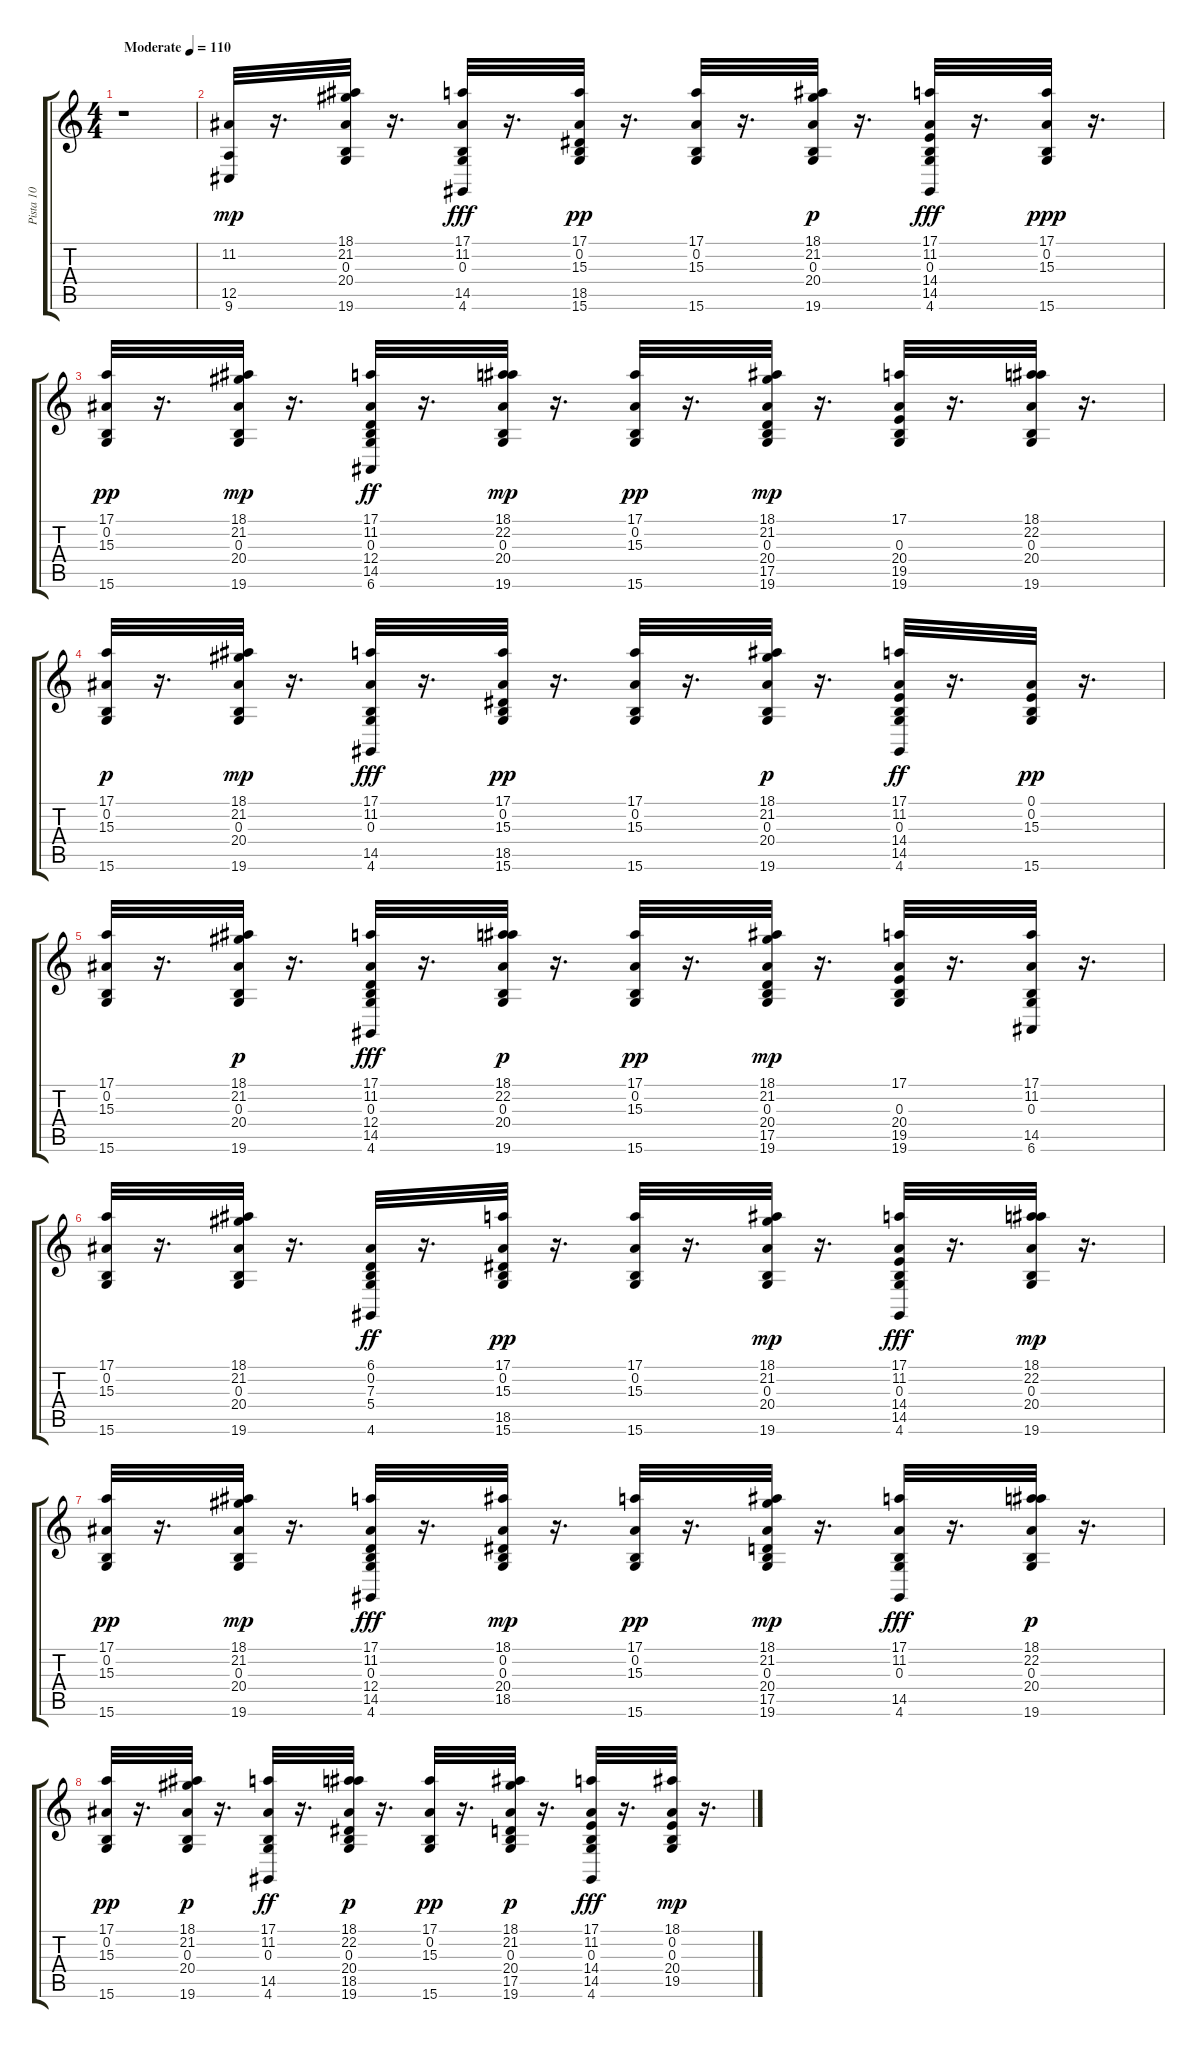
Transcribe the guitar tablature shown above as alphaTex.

\track ("Pista 10" "Pista 10") {instrument cello}
\staff {score tabs}
\tuning (E4 B3 G3 D3 A2 E2) {hide}
\ts (4 4)
\tempo (110 "Moderate")
\clef g2
\ks c
r.1{dy mp instrument cello} |
(11.2 12.5 9.6).32 r.16{d} (18.1 21.2 0.3 20.4 19.6).32 r.16{d} (17.1 11.2 0.3 14.5 4.6).32{dy fff} r.16{d} (17.1 0.2 15.3 18.5 15.6).32{dy pp} r.16{d} (17.1 0.2 15.3 15.6).32 r.16{d} (18.1 21.2 0.3 20.4 19.6).32{dy p} r.16{d} (17.1 11.2 0.3 14.4 14.5 4.6).32{dy fff} r.16{d} (17.1 0.2 15.3 15.6).32{dy ppp} r.16{d} |
(17.1 0.2 15.3 15.6).32{dy pp} r.16{d} (18.1 21.2 0.3 20.4 19.6).32{dy mp} r.16{d} (17.1 11.2 0.3 12.4 14.5 6.6).32{dy ff} r.16{d} (18.1 22.2 0.3 20.4 19.6).32{dy mp} r.16{d} (17.1 0.2 15.3 15.6).32{dy pp} r.16{d} (18.1 21.2 0.3 20.4 17.5 19.6).32{dy mp} r.16{d} (17.1 0.3 20.4 19.5 19.6).32 r.16{d} (18.1 22.2 0.3 20.4 19.6).32 r.16{d} |
(17.1 0.2 15.3 15.6).32{dy p} r.16{d} (18.1 21.2 0.3 20.4 19.6).32{dy mp} r.16{d} (17.1 11.2 0.3 14.5 4.6).32{dy fff} r.16{d} (17.1 0.2 15.3 18.5 15.6).32{dy pp} r.16{d} (17.1 0.2 15.3 15.6).32 r.16{d} (18.1 21.2 0.3 20.4 19.6).32{dy p} r.16{d} (17.1 11.2 0.3 14.4 14.5 4.6).32{dy ff} r.16{d} (0.1 0.2 15.3 15.6).32{dy pp} r.16{d} |
(17.1 0.2 15.3 15.6).32 r.16{d} (18.1 21.2 0.3 20.4 19.6).32{dy p} r.16{d} (17.1 11.2 0.3 12.4 14.5 4.6).32{dy fff} r.16{d} (18.1 22.2 0.3 20.4 19.6).32{dy p} r.16{d} (17.1 0.2 15.3 15.6).32{dy pp} r.16{d} (18.1 21.2 0.3 20.4 17.5 19.6).32{dy mp} r.16{d} (17.1 0.3 20.4 19.5 19.6).32 r.16{d} (17.1 11.2 0.3 14.5 6.6).32 r.16{d} |
(17.1 0.2 15.3 15.6).32 r.16{d} (18.1 21.2 0.3 20.4 19.6).32 r.16{d} (6.1 0.2 7.3 5.4 4.6).32{dy ff} r.16{d} (17.1 0.2 15.3 18.5 15.6).32{dy pp} r.16{d} (17.1 0.2 15.3 15.6).32 r.16{d} (18.1 21.2 0.3 20.4 19.6).32{dy mp} r.16{d} (17.1 11.2 0.3 14.4 14.5 4.6).32{dy fff} r.16{d} (18.1 22.2 0.3 20.4 19.6).32{dy mp} r.16{d} |
(17.1 0.2 15.3 15.6).32{dy pp} r.16{d} (18.1 21.2 0.3 20.4 19.6).32{dy mp} r.16{d} (17.1 11.2 0.3 12.4 14.5 4.6).32{dy fff} r.16{d} (18.1 0.2 0.3 20.4 18.5).32{dy mp} r.16{d} (17.1 0.2 15.3 15.6).32{dy pp} r.16{d} (18.1 21.2 0.3 20.4 17.5 19.6).32{dy mp} r.16{d} (17.1 11.2 0.3 14.5 4.6).32{dy fff} r.16{d} (18.1 22.2 0.3 20.4 19.6).32{dy p} r.16{d} |
(17.1 0.2 15.3 15.6).32{dy pp} r.16{d} (18.1 21.2 0.3 20.4 19.6).32{dy p} r.16{d} (17.1 11.2 0.3 14.5 4.6).32{dy ff} r.16{d} (18.1 22.2 0.3 20.4 18.5 19.6).32{dy p} r.16{d} (17.1 0.2 15.3 15.6).32{dy pp} r.16{d} (18.1 21.2 0.3 20.4 17.5 19.6).32{dy p} r.16{d} (17.1 11.2 0.3 14.4 14.5 4.6).32{dy fff} r.16{d} (18.1 0.2 0.3 20.4 19.5).32{dy mp} r.16{d}
